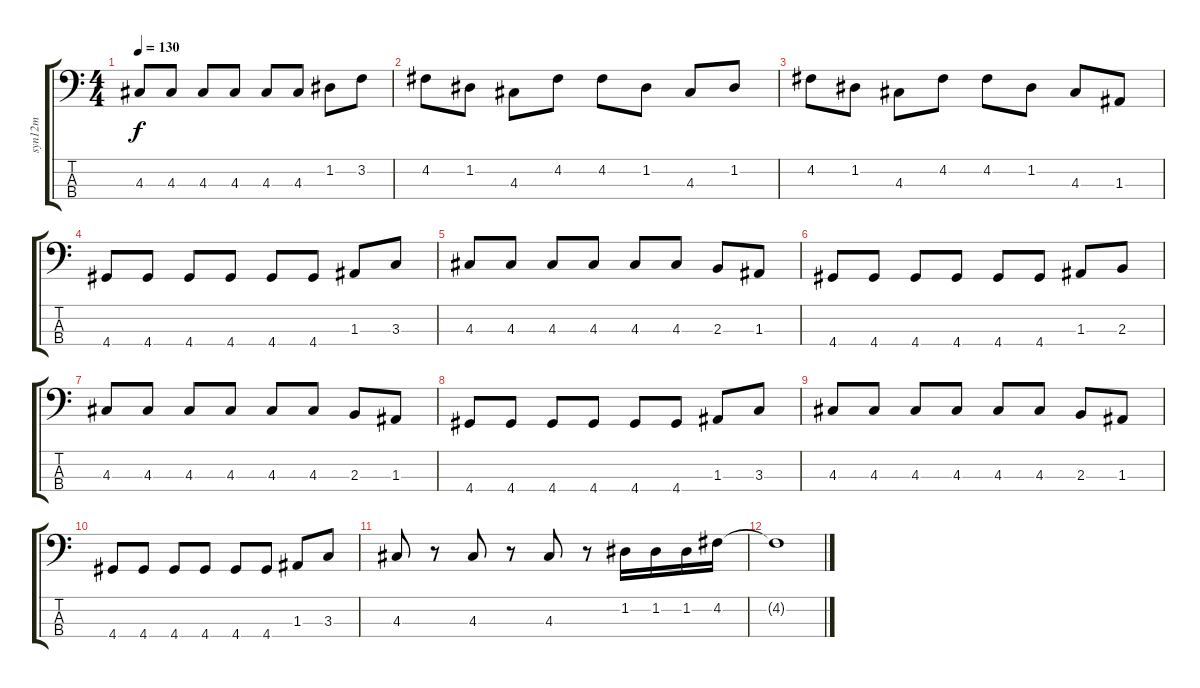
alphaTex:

\track ("syn12m              " "syn12m    ") {instrument slapbass1}
\staff {score tabs}
\tuning (G2 D2 A1 E1) {hide}
\ts (4 4)
\tempo 130
\clef f4
\ks c
4.3.8{dy f} 4.3.8 4.3.8 4.3.8 4.3.8 4.3.8 1.2.8 3.2.8 |
4.2.8 1.2.8 4.3.8 4.2.8 4.2.8 1.2.8 4.3.8 1.2.8 |
4.2.8 1.2.8 4.3.8 4.2.8 4.2.8 1.2.8 4.3.8 1.3.8 |
4.4.8 4.4.8 4.4.8 4.4.8 4.4.8 4.4.8 1.3.8 3.3.8 |
4.3.8 4.3.8 4.3.8 4.3.8 4.3.8 4.3.8 2.3.8 1.3.8 |
4.4.8 4.4.8 4.4.8 4.4.8 4.4.8 4.4.8 1.3.8 2.3.8 |
4.3.8 4.3.8 4.3.8 4.3.8 4.3.8 4.3.8 2.3.8 1.3.8 |
4.4.8 4.4.8 4.4.8 4.4.8 4.4.8 4.4.8 1.3.8 3.3.8 |
4.3.8 4.3.8 4.3.8 4.3.8 4.3.8 4.3.8 2.3.8 1.3.8 |
4.4.8 4.4.8 4.4.8 4.4.8 4.4.8 4.4.8 1.3.8 3.3.8 |
4.3.8 r.8 4.3.8 r.8 4.3.8 r.8 1.2.16 1.2.16 1.2.16 4.2.16 |
4.2{t}.1
